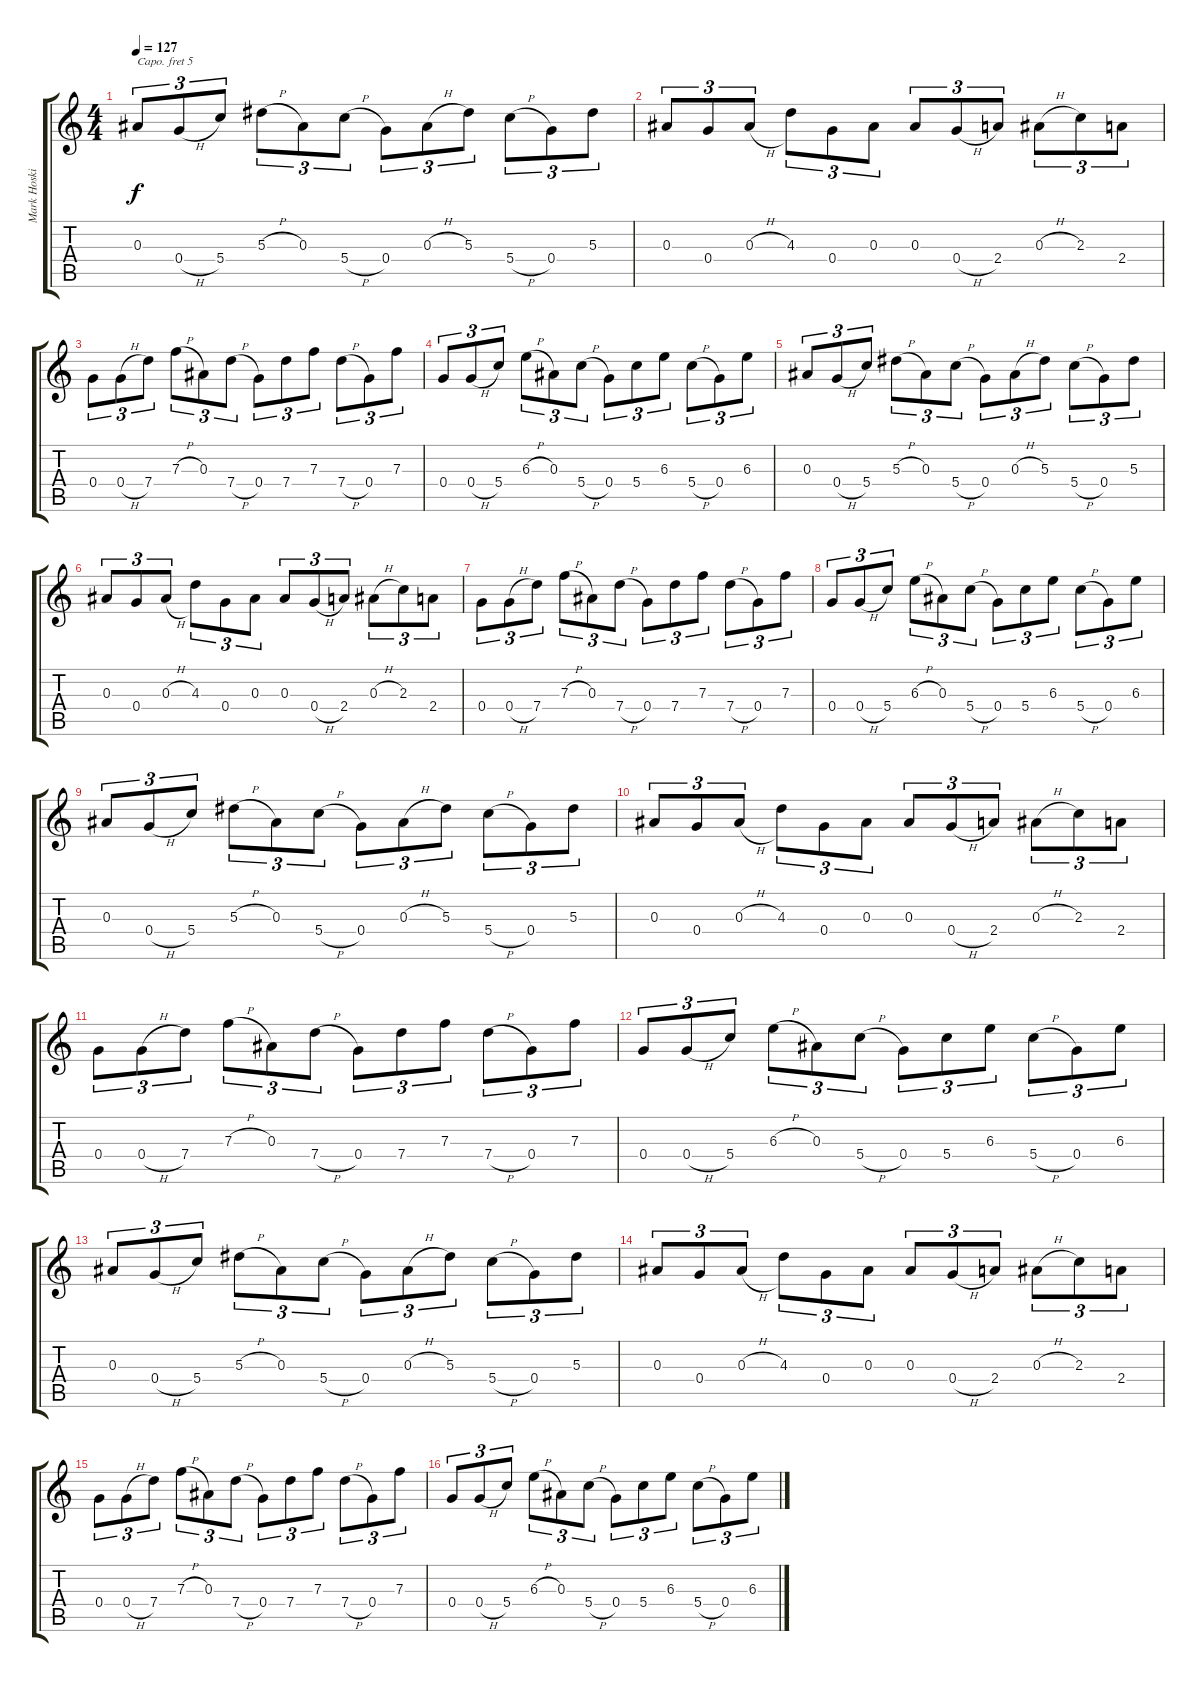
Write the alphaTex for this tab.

\track ("Mark Hosking - Guitar" "Mark Hoski") {instrument overdrivenguitar}
\staff {score tabs}
\capo 5
\tuning (D4 A3 F3 D3 A2 D2) {hide}
\ts (4 4)
\tempo 127
\clef g2
\ks c
0.3.8{tu (3 2) dy f} 0.4{h}.8{tu (3 2)} 5.4.8{tu (3 2)} 5.3{h}.8{tu (3 2)} 0.3.8{tu (3 2)} 5.4{h}.8{tu (3 2)} 0.4.8{tu (3 2)} 0.3{h}.8{tu (3 2)} 5.3.8{tu (3 2)} 5.4{h}.8{tu (3 2)} 0.4.8{tu (3 2)} 5.3.8{tu (3 2)} |
0.3.8{tu (3 2)} 0.4.8{tu (3 2)} 0.3{h}.8{tu (3 2)} 4.3.8{tu (3 2)} 0.4.8{tu (3 2)} 0.3.8{tu (3 2)} 0.3.8{tu (3 2) volume 16} 0.4{h}.8{tu (3 2)} 2.4.8{tu (3 2)} 0.3{h}.8{tu (3 2)} 2.3.8{tu (3 2)} 2.4.8{tu (3 2)} |
0.4.8{tu (3 2) volume 6} 0.4{h}.8{tu (3 2)} 7.4.8{tu (3 2)} 7.3{h}.8{tu (3 2)} 0.3.8{tu (3 2)} 7.4{h}.8{tu (3 2)} 0.4.8{tu (3 2)} 7.4.8{tu (3 2)} 7.3.8{tu (3 2)} 7.4{h}.8{tu (3 2)} 0.4.8{tu (3 2)} 7.3.8{tu (3 2)} |
0.4.8{tu (3 2)} 0.4{h}.8{tu (3 2)} 5.4.8{tu (3 2)} 6.3{h}.8{tu (3 2)} 0.3.8{tu (3 2)} 5.4{h}.8{tu (3 2)} 0.4.8{tu (3 2)} 5.4.8{tu (3 2)} 6.3.8{tu (3 2)} 5.4{h}.8{tu (3 2)} 0.4.8{tu (3 2)} 6.3.8{tu (3 2)} |
0.3.8{tu (3 2)} 0.4{h}.8{tu (3 2)} 5.4.8{tu (3 2)} 5.3{h}.8{tu (3 2)} 0.3.8{tu (3 2)} 5.4{h}.8{tu (3 2)} 0.4.8{tu (3 2)} 0.3{h}.8{tu (3 2)} 5.3.8{tu (3 2)} 5.4{h}.8{tu (3 2)} 0.4.8{tu (3 2)} 5.3.8{tu (3 2)} |
0.3.8{tu (3 2)} 0.4.8{tu (3 2)} 0.3{h}.8{tu (3 2)} 4.3.8{tu (3 2)} 0.4.8{tu (3 2)} 0.3.8{tu (3 2)} 0.3.8{tu (3 2)} 0.4{h}.8{tu (3 2)} 2.4.8{tu (3 2)} 0.3{h}.8{tu (3 2)} 2.3.8{tu (3 2)} 2.4.8{tu (3 2)} |
0.4.8{tu (3 2)} 0.4{h}.8{tu (3 2)} 7.4.8{tu (3 2)} 7.3{h}.8{tu (3 2)} 0.3.8{tu (3 2)} 7.4{h}.8{tu (3 2)} 0.4.8{tu (3 2)} 7.4.8{tu (3 2)} 7.3.8{tu (3 2)} 7.4{h}.8{tu (3 2)} 0.4.8{tu (3 2)} 7.3.8{tu (3 2)} |
0.4.8{tu (3 2)} 0.4{h}.8{tu (3 2)} 5.4.8{tu (3 2)} 6.3{h}.8{tu (3 2)} 0.3.8{tu (3 2)} 5.4{h}.8{tu (3 2)} 0.4.8{tu (3 2)} 5.4.8{tu (3 2)} 6.3.8{tu (3 2)} 5.4{h}.8{tu (3 2)} 0.4.8{tu (3 2)} 6.3.8{tu (3 2)} |
0.3.8{tu (3 2)} 0.4{h}.8{tu (3 2)} 5.4.8{tu (3 2)} 5.3{h}.8{tu (3 2)} 0.3.8{tu (3 2)} 5.4{h}.8{tu (3 2)} 0.4.8{tu (3 2)} 0.3{h}.8{tu (3 2)} 5.3.8{tu (3 2)} 5.4{h}.8{tu (3 2)} 0.4.8{tu (3 2)} 5.3.8{tu (3 2)} |
0.3.8{tu (3 2) volume 16} 0.4.8{tu (3 2)} 0.3{h}.8{tu (3 2)} 4.3.8{tu (3 2)} 0.4.8{tu (3 2)} 0.3.8{tu (3 2)} 0.3.8{tu (3 2)} 0.4{h}.8{tu (3 2)} 2.4.8{tu (3 2)} 0.3{h}.8{tu (3 2)} 2.3.8{tu (3 2)} 2.4.8{tu (3 2)} |
0.4.8{tu (3 2)} 0.4{h}.8{tu (3 2)} 7.4.8{tu (3 2)} 7.3{h}.8{tu (3 2)} 0.3.8{tu (3 2)} 7.4{h}.8{tu (3 2)} 0.4.8{tu (3 2)} 7.4.8{tu (3 2)} 7.3.8{tu (3 2)} 7.4{h}.8{tu (3 2)} 0.4.8{tu (3 2)} 7.3.8{tu (3 2)} |
0.4.8{tu (3 2)} 0.4{h}.8{tu (3 2)} 5.4.8{tu (3 2)} 6.3{h}.8{tu (3 2)} 0.3.8{tu (3 2)} 5.4{h}.8{tu (3 2)} 0.4.8{tu (3 2)} 5.4.8{tu (3 2)} 6.3.8{tu (3 2)} 5.4{h}.8{tu (3 2)} 0.4.8{tu (3 2)} 6.3.8{tu (3 2)} |
0.3.8{tu (3 2)} 0.4{h}.8{tu (3 2)} 5.4.8{tu (3 2)} 5.3{h}.8{tu (3 2)} 0.3.8{tu (3 2)} 5.4{h}.8{tu (3 2)} 0.4.8{tu (3 2)} 0.3{h}.8{tu (3 2)} 5.3.8{tu (3 2)} 5.4{h}.8{tu (3 2)} 0.4.8{tu (3 2)} 5.3.8{tu (3 2)} |
0.3.8{tu (3 2)} 0.4.8{tu (3 2)} 0.3{h}.8{tu (3 2)} 4.3.8{tu (3 2)} 0.4.8{tu (3 2)} 0.3.8{tu (3 2)} 0.3.8{tu (3 2)} 0.4{h}.8{tu (3 2)} 2.4.8{tu (3 2)} 0.3{h}.8{tu (3 2)} 2.3.8{tu (3 2)} 2.4.8{tu (3 2)} |
0.4.8{tu (3 2)} 0.4{h}.8{tu (3 2)} 7.4.8{tu (3 2)} 7.3{h}.8{tu (3 2)} 0.3.8{tu (3 2)} 7.4{h}.8{tu (3 2)} 0.4.8{tu (3 2)} 7.4.8{tu (3 2)} 7.3.8{tu (3 2)} 7.4{h}.8{tu (3 2)} 0.4.8{tu (3 2)} 7.3.8{tu (3 2)} |
0.4.8{tu (3 2)} 0.4{h}.8{tu (3 2)} 5.4.8{tu (3 2)} 6.3{h}.8{tu (3 2)} 0.3.8{tu (3 2)} 5.4{h}.8{tu (3 2)} 0.4.8{tu (3 2)} 5.4.8{tu (3 2)} 6.3.8{tu (3 2)} 5.4{h}.8{tu (3 2)} 0.4.8{tu (3 2)} 6.3.8{tu (3 2)}
